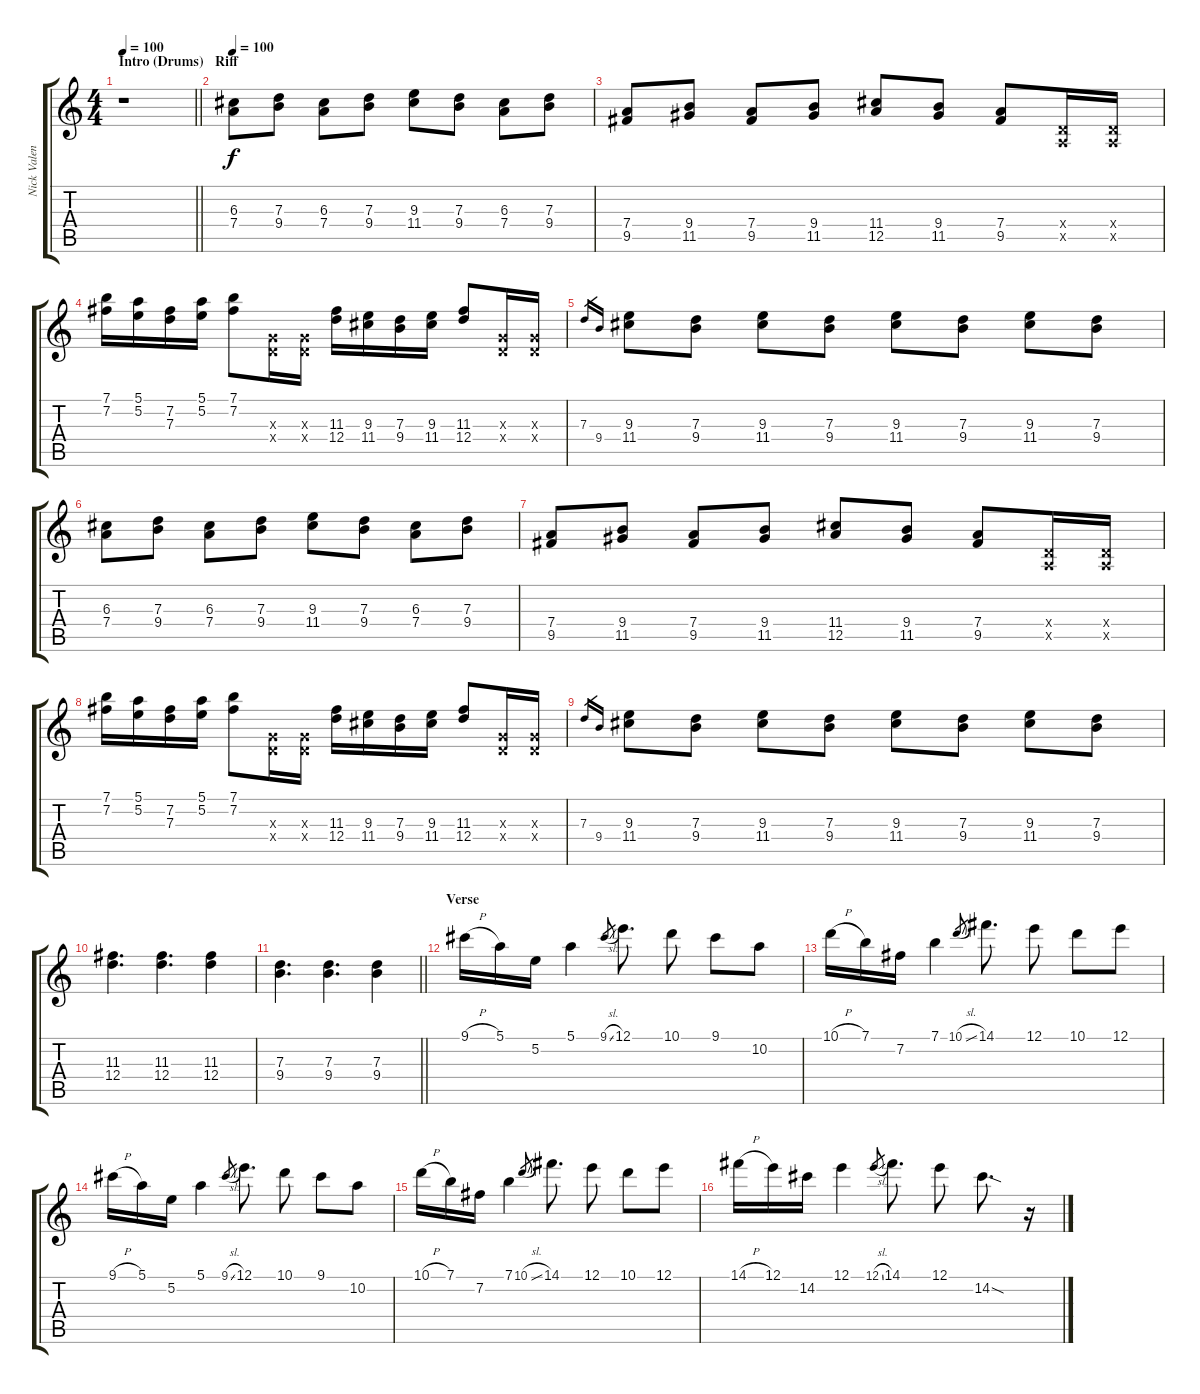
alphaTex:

\track ("Nick Valensi" "Nick Valen") {instrument distortionguitar}
\staff {score tabs}
\tuning (E4 B3 G3 D3 A2 E2) {hide}
\ts (4 4)
\section ("" "Intro (Drums)")
\tempo 100
\tempo 120
\tempo 100
\clef g2
\barLineRight lightlight
\ks c
r.1{dy f instrument distortionguitar} |
\section ("" "Riff")
\tempo 100
(6.3 7.4).8 (7.3 9.4).8 (6.3 7.4).8 (7.3 9.4).8 (9.3 11.4).8 (7.3 9.4).8 (6.3 7.4).8 (7.3 9.4).8 |
(7.4 9.5).8 (9.4 11.5).8 (7.4 9.5).8 (9.4 11.5).8 (11.4 12.5).8 (9.4 11.5).8 (7.4 9.5).8 (0.4{x} 0.5{x}).16 (0.4{x} 0.5{x}).16 |
(7.1 7.2).16 (5.1 5.2).16 (7.2 7.3).16 (5.1 5.2).16 (7.1 7.2).8 (0.3{x} 0.4{x}).16 (0.3{x} 0.4{x}).16 (11.3 12.4).16 (9.3 11.4).16 (7.3 9.4).16 (9.3 11.4).16 (11.3 12.4).8 (0.3{x} 0.4{x}).16 (0.3{x} 0.4{x}).16 |
7.3.16{gr} 9.4.16{gr} (9.3 11.4).8 (7.3 9.4).8 (9.3 11.4).8 (7.3 9.4).8 (9.3 11.4).8 (7.3 9.4).8 (9.3 11.4).8 (7.3 9.4).8 |
(6.3 7.4).8 (7.3 9.4).8 (6.3 7.4).8 (7.3 9.4).8 (9.3 11.4).8 (7.3 9.4).8 (6.3 7.4).8 (7.3 9.4).8 |
(7.4 9.5).8 (9.4 11.5).8 (7.4 9.5).8 (9.4 11.5).8 (11.4 12.5).8 (9.4 11.5).8 (7.4 9.5).8 (0.4{x} 0.5{x}).16 (0.4{x} 0.5{x}).16 |
(7.1 7.2).16 (5.1 5.2).16 (7.2 7.3).16 (5.1 5.2).16 (7.1 7.2).8 (0.3{x} 0.4{x}).16 (0.3{x} 0.4{x}).16 (11.3 12.4).16 (9.3 11.4).16 (7.3 9.4).16 (9.3 11.4).16 (11.3 12.4).8 (0.3{x} 0.4{x}).16 (0.3{x} 0.4{x}).16 |
7.3.16{gr} 9.4.16{gr} (9.3 11.4).8 (7.3 9.4).8 (9.3 11.4).8 (7.3 9.4).8 (9.3 11.4).8 (7.3 9.4).8 (9.3 11.4).8 (7.3 9.4).8 |
(11.3 12.4).4{d} (11.3 12.4).4{d} (11.3 12.4).4 |
\barLineRight lightlight
(7.3 9.4).4{d} (7.3 9.4).4{d} (7.3 9.4).4 |
\section ("" "Verse")
9.1{h}.16 5.1.16 5.2.16 5.1.4 9.1{sl}.8{gr} 12.1.8{d} 10.1.8 9.1.8 10.2.8 |
10.1{h}.16 7.1.16 7.2.16 7.1.4 10.1{sl}.8{gr} 14.1.8{d} 12.1.8 10.1.8 12.1.8 |
9.1{h}.16 5.1.16 5.2.16 5.1.4 9.1{sl}.8{gr} 12.1.8{d} 10.1.8 9.1.8 10.2.8 |
10.1{h}.16 7.1.16 7.2.16 7.1.4 10.1{sl}.8{gr} 14.1.8{d} 12.1.8 10.1.8 12.1.8 |
14.1{h}.16 12.1.16 14.2.16 12.1.4 12.1{sl}.8{gr} 14.1.8{d} 12.1.8 14.2{sod}.8{d} r.16
